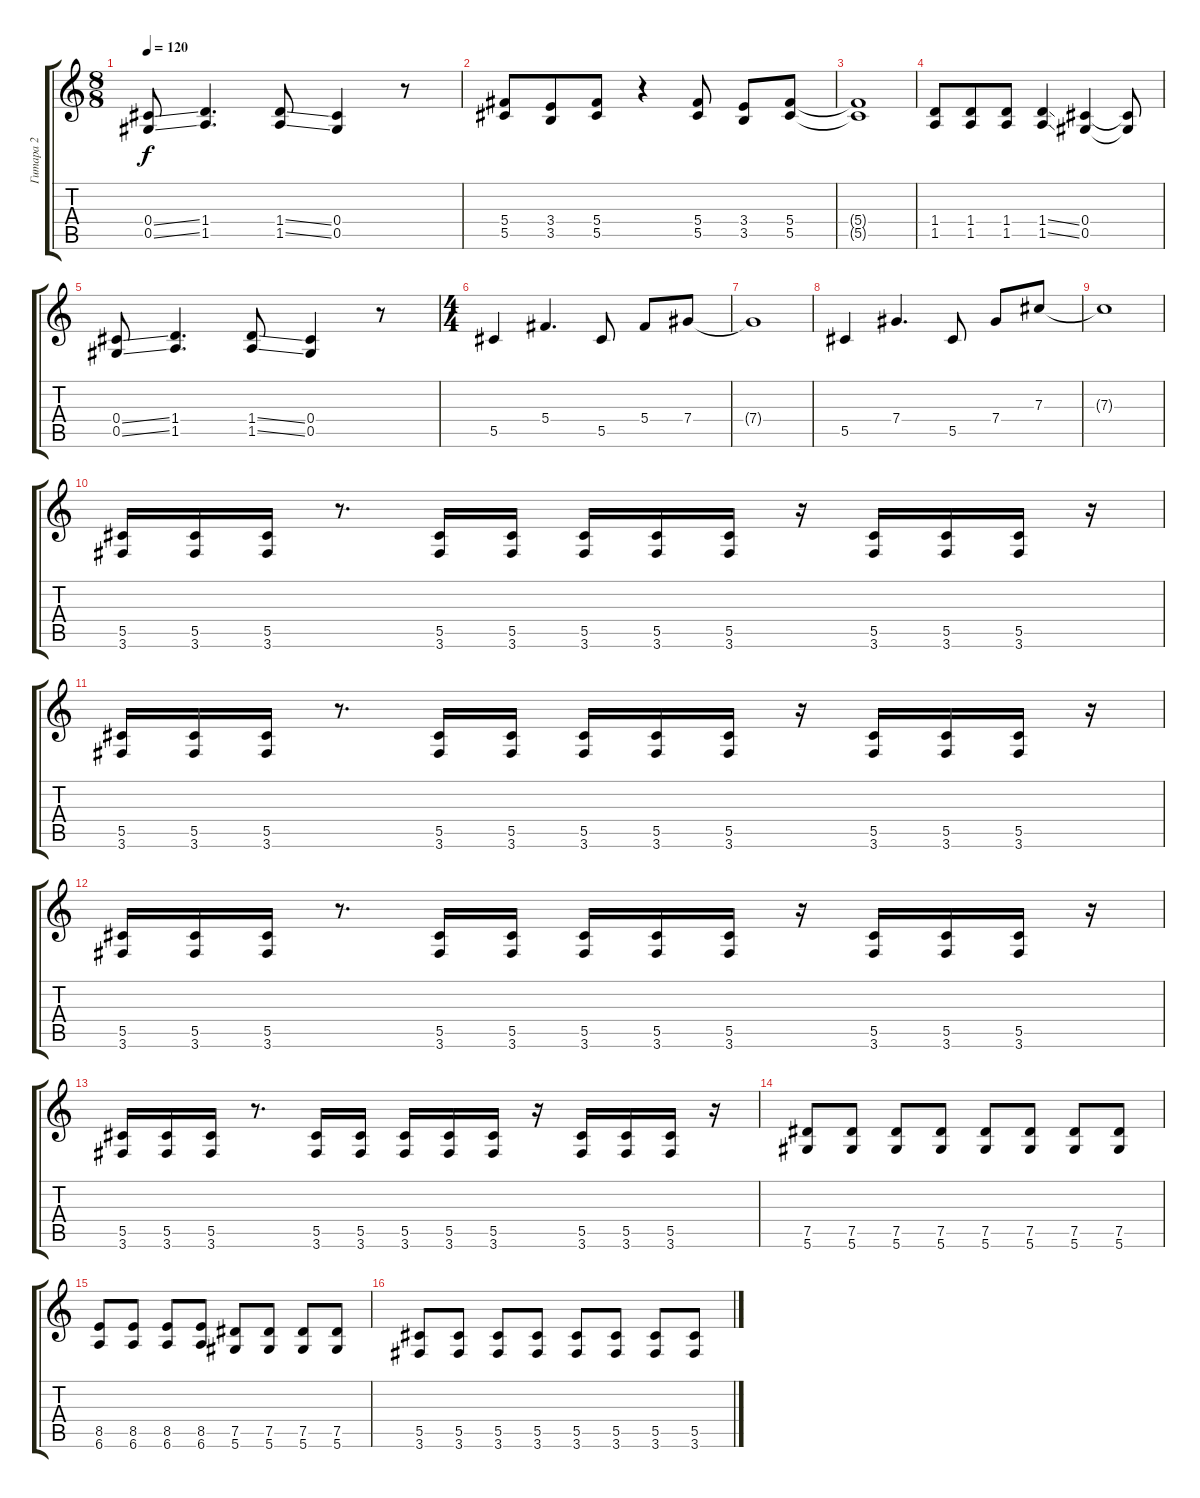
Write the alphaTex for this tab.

\track ("Гитара 2" "Гитара 2") {instrument overdrivenguitar}
\staff {score tabs}
\tuning (Eb4 Bb3 Gb3 Db3 Ab2 Eb2) {hide}
\ts (8 8)
\tempo 120
\clef g2
\ks c
(0.4{ss} 0.5{ss}).8{dy f} (1.4 1.5).4{d} (1.4{ss} 1.5{ss}).8 (0.4 0.5).4 r.8 |
(5.4 5.5).8 (3.4 3.5).8 (5.4 5.5).8 r.4 (5.4 5.5).8 (3.4 3.5).8 (5.4 5.5).8 |
(5.4{t} 5.5{t}).1 |
(1.4 1.5).8 (1.4 1.5).8 (1.4 1.5).8 (1.4{ss} 1.5{ss}).4 (0.4 0.5).4 (0.4{t} 0.5{t}).8 |
(0.4{ss} 0.5{ss}).8 (1.4 1.5).4{d} (1.4{ss} 1.5{ss}).8 (0.4 0.5).4 r.8 |
\ts (4 4)
5.5.4 5.4.4{d} 5.5.8 5.4.8 7.4.8 |
7.4{t}.1 |
5.5.4 7.4.4{d} 5.5.8 7.4.8 7.3.8 |
7.3{t}.1 |
(5.5 3.6).16 (5.5 3.6).16 (5.5 3.6).16 r.8{d} (5.5 3.6).16 (5.5 3.6).16 (5.5 3.6).16 (5.5 3.6).16 (5.5 3.6).16 r.16 (5.5 3.6).16 (5.5 3.6).16 (5.5 3.6).16 r.16 |
(5.5 3.6).16 (5.5 3.6).16 (5.5 3.6).16 r.8{d} (5.5 3.6).16 (5.5 3.6).16 (5.5 3.6).16 (5.5 3.6).16 (5.5 3.6).16 r.16 (5.5 3.6).16 (5.5 3.6).16 (5.5 3.6).16 r.16 |
(5.5 3.6).16 (5.5 3.6).16 (5.5 3.6).16 r.8{d} (5.5 3.6).16 (5.5 3.6).16 (5.5 3.6).16 (5.5 3.6).16 (5.5 3.6).16 r.16 (5.5 3.6).16 (5.5 3.6).16 (5.5 3.6).16 r.16 |
(5.5 3.6).16 (5.5 3.6).16 (5.5 3.6).16 r.8{d} (5.5 3.6).16 (5.5 3.6).16 (5.5 3.6).16 (5.5 3.6).16 (5.5 3.6).16 r.16 (5.5 3.6).16 (5.5 3.6).16 (5.5 3.6).16 r.16 |
(7.5 5.6).8 (7.5 5.6).8 (7.5 5.6).8 (7.5 5.6).8 (7.5 5.6).8 (7.5 5.6).8 (7.5 5.6).8 (7.5 5.6).8 |
(8.5 6.6).8 (8.5 6.6).8 (8.5 6.6).8 (8.5 6.6).8 (7.5 5.6).8 (7.5 5.6).8 (7.5 5.6).8 (7.5 5.6).8 |
(5.5 3.6).8 (5.5 3.6).8 (5.5 3.6).8 (5.5 3.6).8 (5.5 3.6).8 (5.5 3.6).8 (5.5 3.6).8 (5.5 3.6).8
